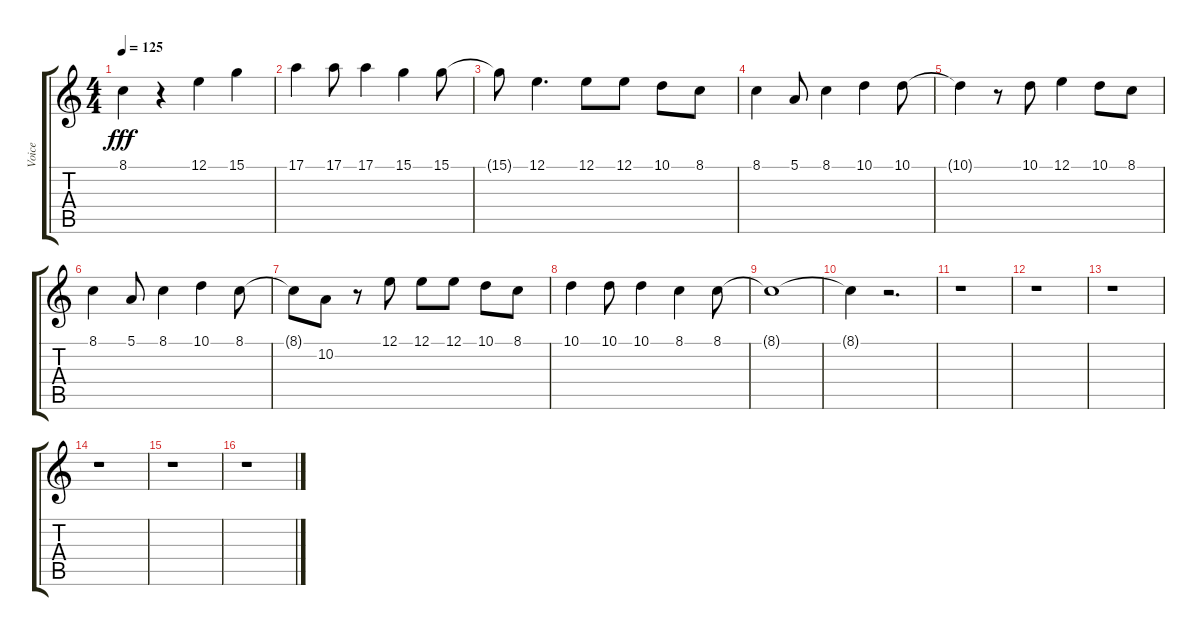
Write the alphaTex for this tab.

\track ("Voice" "Voice") {instrument violin}
\staff {score tabs}
\tuning (E4 B3 G3 D3 A2 E2) {hide}
\ts (4 4)
\tempo 125
\clef g2
\ks c
8.1{t}.4{dy fff} r.4 12.1.4 15.1.4 |
17.1.4 17.1.8 17.1.4 15.1.4 15.1.8 |
15.1{t}.8 12.1.4{d} 12.1.8 12.1.8 10.1.8 8.1.8 |
8.1.4 5.1.8 8.1.4 10.1.4 10.1.8 |
10.1{t}.4 r.8 10.1.8 12.1.4 10.1.8 8.1.8 |
8.1.4 5.1.8 8.1.4 10.1.4 8.1.8 |
8.1{t}.8 10.2.8 r.8 12.1.8 12.1.8 12.1.8 10.1.8 8.1.8 |
10.1.4 10.1.8 10.1.4 8.1.4 8.1.8 |
8.1{t}.1 |
8.1{t}.4 r.2{d} |
r.1 |
r.1 |
r.1 |
r.1 |
r.1 |
r.1
